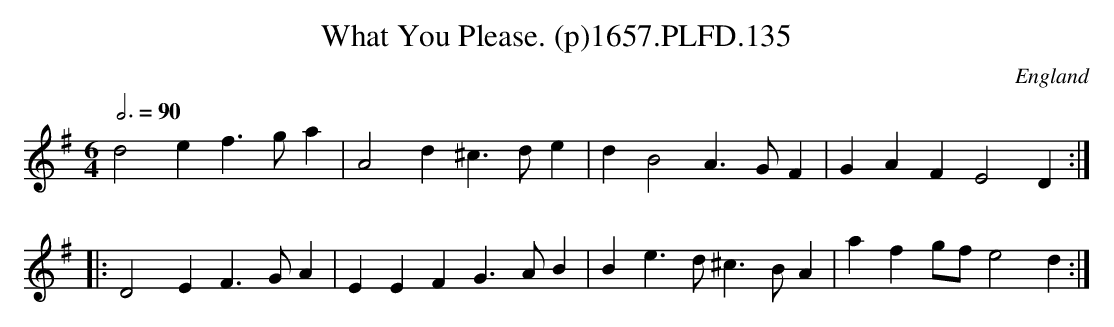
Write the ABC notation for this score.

X:1
T:What You Please. (p)1657.PLFD.135
M:6/4
L:1/4
Q:3/4=90
O:England
K:G
d2ef>ga|A2d^c>de|dB2A>GF|GAFE2D:|
|:D2EF>GA|EEFG>AB|Be>d^c>BA|afg/f/e2d:|
